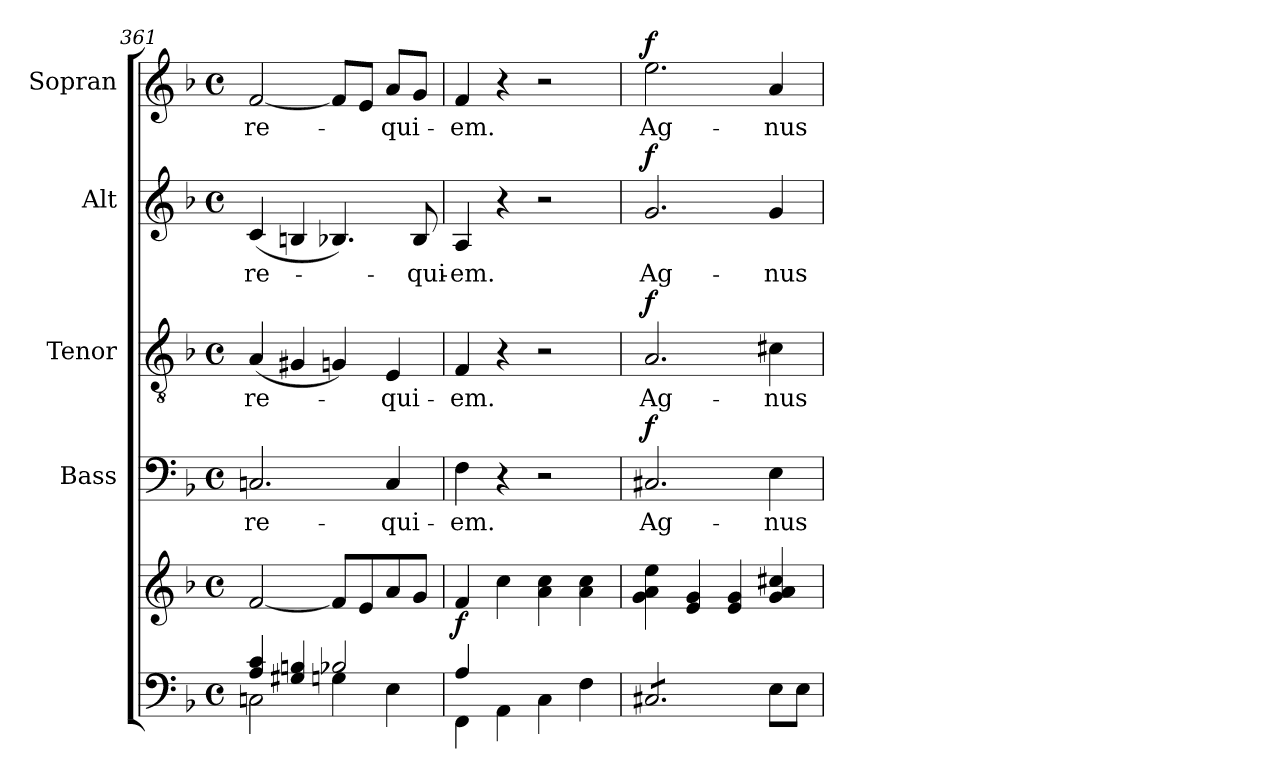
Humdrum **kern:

**kern	**kern	**dynam	**kern	**text	**dynam	**kern	**text	**dynam	**kern	**text	**dynam	**kern	**text	**dynam
*part5	*part5	*part5	*part4	*part4	*part4	*part3	*part3	*part3	*part2	*part2	*part2	*part1	*part1	*part1
*staff6	*staff5	*staff5/6	*staff4	*staff4	*staff4	*staff3	*staff3	*staff3	*staff2	*staff2	*staff2	*staff1	*staff1	*staff1
*	*	*	*I"Bass	*	*	*I"Tenor	*	*	*I"Alt	*	*	*I"Sopran	*	*
*	*	*	*I'B.	*	*	*I'T.	*	*	*I'A.	*	*	*I'S.	*	*
*clefF4	*clefG2	*	*clefF4	*	*	*clefGv2	*	*	*clefG2	*	*	*clefG2	*	*
*k[b-]	*k[b-]	*	*k[b-]	*	*	*k[b-]	*	*	*k[b-]	*	*	*k[b-]	*	*
*F:	*F:	*	*F:	*	*	*F:	*	*	*F:	*	*	*F:	*	*
*M4/4	*M4/4	*	*M4/4	*	*	*M4/4	*	*	*M4/4	*	*	*M4/4	*	*
*met(c)	*met(c)	*	*met(c)	*	*	*met(c)	*	*	*met(c)	*	*	*met(c)	*	*
=361	=361	=361	=361	=361	=361	=361	=361	=361	=361	=361	=361	=361	=361	=361
*^	*	*	*	*	*	*	*	*	*	*	*	*	*	*
!	!	!	!	!	!LO:LY:b	!	!	!LO:LY:b	!	!	!LO:LY:b	!	!	!LO:LY:b	!
4A/ 4c/	2Cn\	[2f/	.	2.Cn/	re-	.	(<4A/	re-	.	(<4c/	re-	.	[2f/	re-	.
4G#X/ 4Bn/	.	.	.	.	.	.	4G#X/	.	.	4Bn/	.	.	.	.	.
2B-X/	4Gn\	8f/L]	.	.	.	.	4Gn/)	.	.	4.B-X/)	.	.	8f/L]	.	.
.	.	8e/	.	.	.	.	.	.	.	.	.	.	8e/J	.	.
!	!	!	!	!	!LO:LY:b	!	!	!LO:LY:b	!	!	!	!	!	!LO:LY:b	!
.	4E\	8a/	.	4C/	-qui-	.	4E/	-qui-	.	.	.	.	8a/L	-qui-	.
!	!	!	!	!	!	!	!	!	!	!	!LO:LY:b	!	!	!	!
.	.	8g/J	.	.	.	.	.	.	.	8B-/	-qui-	.	8g/J	.	.
=362	=362	=362	=362	=362	=362	=362	=362	=362	=362	=362	=362	=362	=362	=362	=362
!	!	!	!LO:DY:b	!	!LO:LY:b	!	!	!LO:LY:b	!	!	!LO:LY:b	!	!	!LO:LY:b	!
4A/	4FF\	4f/	f	4F\	-em.	.	4F/	-em.	.	4A/	-em.	.	4f/	-em.	.
2.ryy	4AA\	4cc\	.	4r	.	.	4r	.	.	4r	.	.	4r	.	.
.	4C\	4a\ 4cc\	.	2r	.	.	2r	.	.	2r	.	.	2r	.	.
.	4F\	4a\ 4cc\	.	.	.	.	.	.	.	.	.	.	.	.	.
=363	=363	=363	=363	=363	=363	=363	=363	=363	=363	=363	=363	=363	=363	=363	=363
!	!	!	!	!	!LO:LY:b	!LO:DY:a	!	!LO:LY:b	!LO:DY:a	!	!LO:LY:b	!LO:DY:a	!	!LO:LY:b	!LO:DY:a
*v	*v	*	*	*	*	*	*	*	*	*	*	*	*	*	*
*tremolo	*	*	*	*	*	*	*	*	*	*	*	*	*	*
8C#X/L	4g\ 4a\ 4ee\	.	2.C#X/	Ag-	f	2.A/	Ag-	f	2.g/	Ag-	f	2.ee\	Ag-	f
8C#X/	.	.	.	.	.	.	.	.	.	.	.	.	.	.
8C#X/	4e/ 4g/	.	.	.	.	.	.	.	.	.	.	.	.	.
8C#X/	.	.	.	.	.	.	.	.	.	.	.	.	.	.
8C#X/	4e/ 4g/	.	.	.	.	.	.	.	.	.	.	.	.	.
8C#X/J	.	.	.	.	.	.	.	.	.	.	.	.	.	.
*Xtremolo	*	*	*	*	*	*	*	*	*	*	*	*	*	*
!	!	!	!	!LO:LY:b	!	!	!LO:LY:b	!	!	!LO:LY:b	!	!	!LO:LY:b	!
8E\L	4g/ 4a/ 4cc#X/	.	4E\	-nus	.	4c#X\	-nus	.	4g/	-nus	.	4a/	-nus	.
8E\J	.	.	.	.	.	.	.	.	.	.	.	.	.	.
=	=	=	=	=	=	=	=	=	=	=	=	=	=	=
*-	*-	*-	*-	*-	*-	*-	*-	*-	*-	*-	*-	*-	*-	*-
